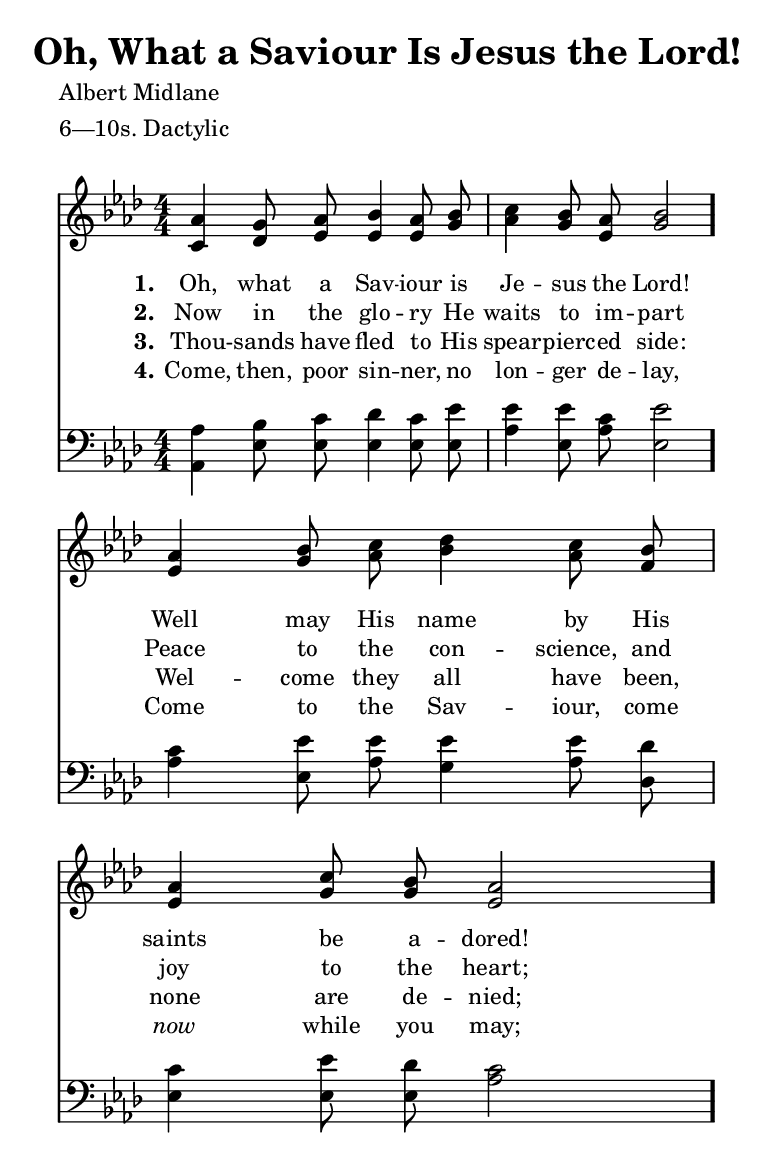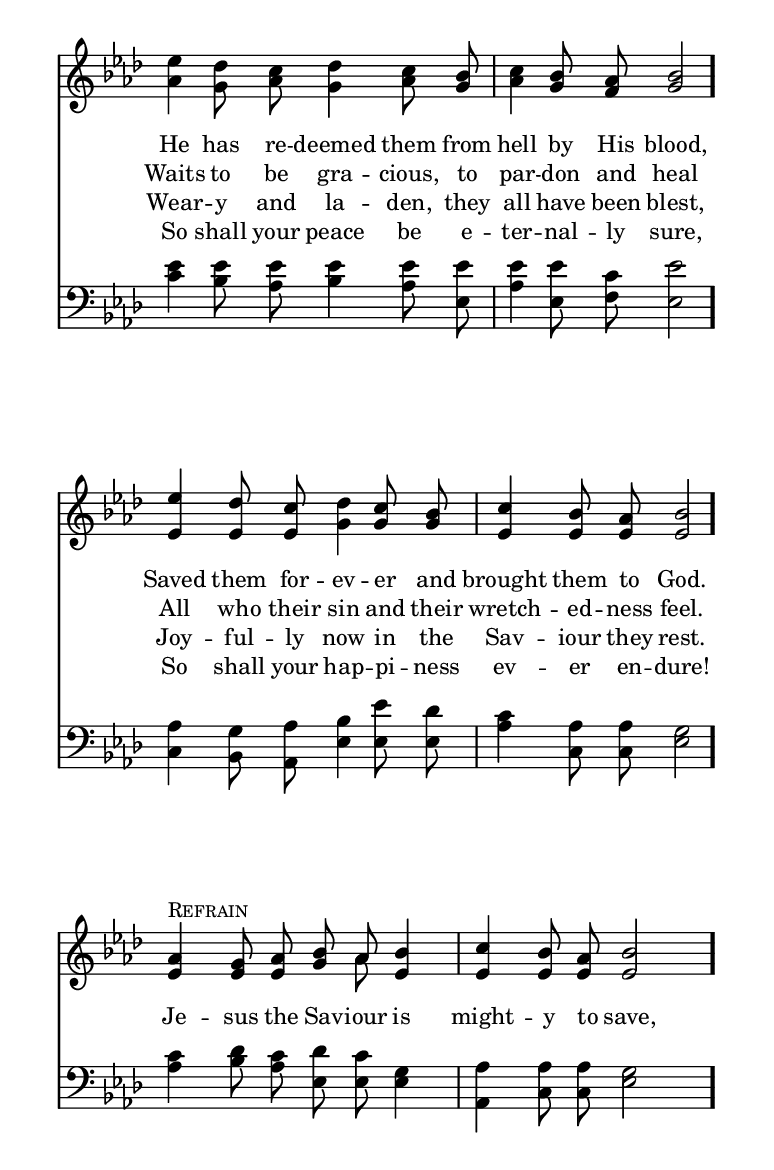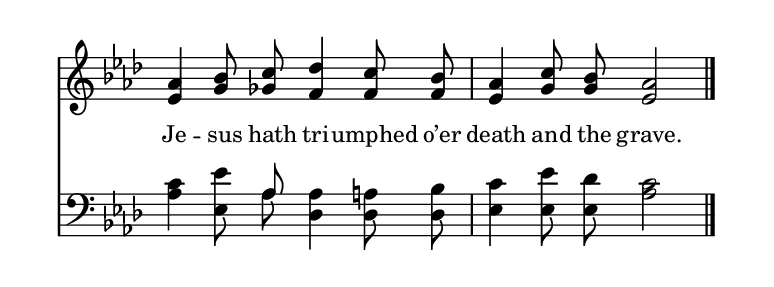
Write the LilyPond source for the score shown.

\include "common/global.ily"
\paper {
  \include "common/paper.ily"
}

\header{
  %gospel
  hymnnumber = "28"
  title = "Oh, What a Saviour Is Jesus the Lord!"
  tunename = "Joyfully"
  meter = "6—10s. Dactylic" % original has 4—10s. Dactylic
  poet = "Albert Midlane" % inferred ; not found on hymnary.org
  composer = ""
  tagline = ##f
}

% for fermata in MIDI
ta = { \tempo 4=72 }
tb = { \tempo 4=36 }

patternA = { c4 c8 c8 c4 c8 c8 | c4 c8 c8 c2 }
patternB = { c4 c8 c8 c8 c8 c4 | c4 c8 c8 c2 }

global = {
  \include "common/overrides.ily"
  \override Staff.TimeSignature.style = #'numbered
  \time 4/4
  \override Score.MetronomeMark.transparent = ##t % hide all fermata changes too
  \ta
  \key aes \major
  %\partial 4
  \autoBeamOff
}

notesSoprano = {
\global
\relative c'' {

  \changePitch \patternA { aes g aes bes aes bes | c bes aes bes }
  \changePitch \patternA { aes bes c des c bes   | aes c bes aes }
  \changePitch \patternA { ees' des c des c bes  | c bes aes bes }
  \changePitch \patternA { ees des c des c bes   | c bes aes bes }

  << s^\markup { \small \caps "Refrain" }
  \changePitch \patternB { aes g aes bes aes bes | c bes aes bes } >>
  \changePitch \patternA { aes bes c des c bes   | aes c bes aes }

  \bar "|."

}
}

notesAlto = {
\global
\relative e' {

  \changePitch \patternA { c des ees ees ees g   | aes g ees g     }
  \changePitch \patternA { ees g aes bes aes f   | ees g g ees     }
  \changePitch \patternA { aes g aes g aes g     | aes g f g       }
  \changePitch \patternA { ees ees ees g g g     | ees ees ees ees }

  \changePitch \patternB { ees ees ees g aes ees | ees ees ees ees }
  \changePitch \patternA { ees g ges f f f       | ees g g ees     }

}
}

notesTenor = {
\global
\relative a {

  \changePitch \patternA { aes bes c des c ees     | ees ees c ees }
  \changePitch \patternA { c ees ees ees ees des   | c ees des c   }
  \changePitch \patternA { ees ees ees ees ees ees | ees ees c ees }
  \changePitch \patternA { aes, g aes bes ees des  | c aes aes g   }

  \changePitch \patternB { c des c des c g         | aes aes aes g }
  \changePitch \patternA { c ees aes, aes a bes    | c ees des c   }

}
}

notesBass = {
\global
\relative f, {

  \changePitch \patternA { aes ees' ees ees ees ees | aes ees aes ees }
  \changePitch \patternA { aes ees aes g aes des,   | ees ees ees aes }
  \changePitch \patternA { c bes aes bes aes ees    | aes ees f ees   }
  \changePitch \patternA { c bes aes ees' ees ees   | aes c, c ees    }

  \changePitch \patternB { aes bes aes ees ees ees  | aes, c c ees    }
  \changePitch \patternA { aes ees aes des, des des | ees ees ees aes }

}
}

Refrain = \lyricmode {

Je -- sus the Sav -- iour is might -- y to save, \bar "."
Je -- sus hath tri -- umphed o’er death and the grave. \bar "."

}

wordsA = \lyricmode {
\set stanza = "1."

Oh, what a Sav -- iour is Je -- sus the Lord! \bar "."
Well may His name by His saints be a -- dored! \bar "."
He has re -- deemed them from hell by His blood, \bar "."
Saved them for -- ev -- er and brought them to God. \bar "."

}

wordsB = \lyricmode {
\set stanza = "2."

Now in the glo -- ry He waits to im -- part
Peace to the con -- science, and joy to the heart;
Waits to be gra -- cious, to par -- don and heal
All who their sin and their wretch -- ed -- ness feel.

\Refrain

}

wordsC = \lyricmode {
\set stanza = "3."

Thou -- sands have fled to His spear -- pierc -- ed side:
Wel -- come they all have been, none are de -- nied;
Wear -- y and la -- den, they all have been blest,
Joy -- ful -- ly now in the Sav -- iour they rest.

}

wordsD = \lyricmode {
\set stanza = "4."

Come, then, poor sin -- ner, no lon -- ger de -- lay,
Come to the Sav -- iour, come { \italicsOn } now { \italicsOff } while you may;
So shall your peace be e -- ter -- nal -- ly sure,
So shall your hap -- pi -- ness ev -- er en -- dure!

}

\score {
  \context ChoirStaff <<
    \context Staff = upper <<
      \set Staff.autoBeaming = ##f
      \set ChoirStaff.systemStartDelimiter = #'SystemStartBar
      \set ChoirStaff.printPartCombineTexts = ##f
      \partcombine #'(2 . 11) \notesSoprano \notesAlto
      \context NullVoice = sopranos { \voiceOne << \notesSoprano >> }
      \context Lyrics = one   \lyricsto sopranos \wordsA
      \context Lyrics = two   \lyricsto sopranos \wordsB
      \context Lyrics = three \lyricsto sopranos \wordsC
      \context Lyrics = four  \lyricsto sopranos \wordsD
      %\context Lyrics = five  \lyricsto sopranos \wordsE
    >>
    \context Staff = men <<
      \set Staff.autoBeaming = ##f
      \clef bass
      \set ChoirStaff.printPartCombineTexts = ##f
      \partcombine #'(2 . 11) \notesTenor \notesBass
    >>
  >>
  \layout {
    \include "common/layout.ily"
  }
  #(cond ((ly:get-option 'eog-midi-permitted) #{ \midi{
    \include "common/midi.ily"
  } #}))
}

\version "2.19.49"  % necessary for upgrading to future LilyPond versions.

% vi:set et ts=2 sw=2 ai nocindent syntax=lilypond:
